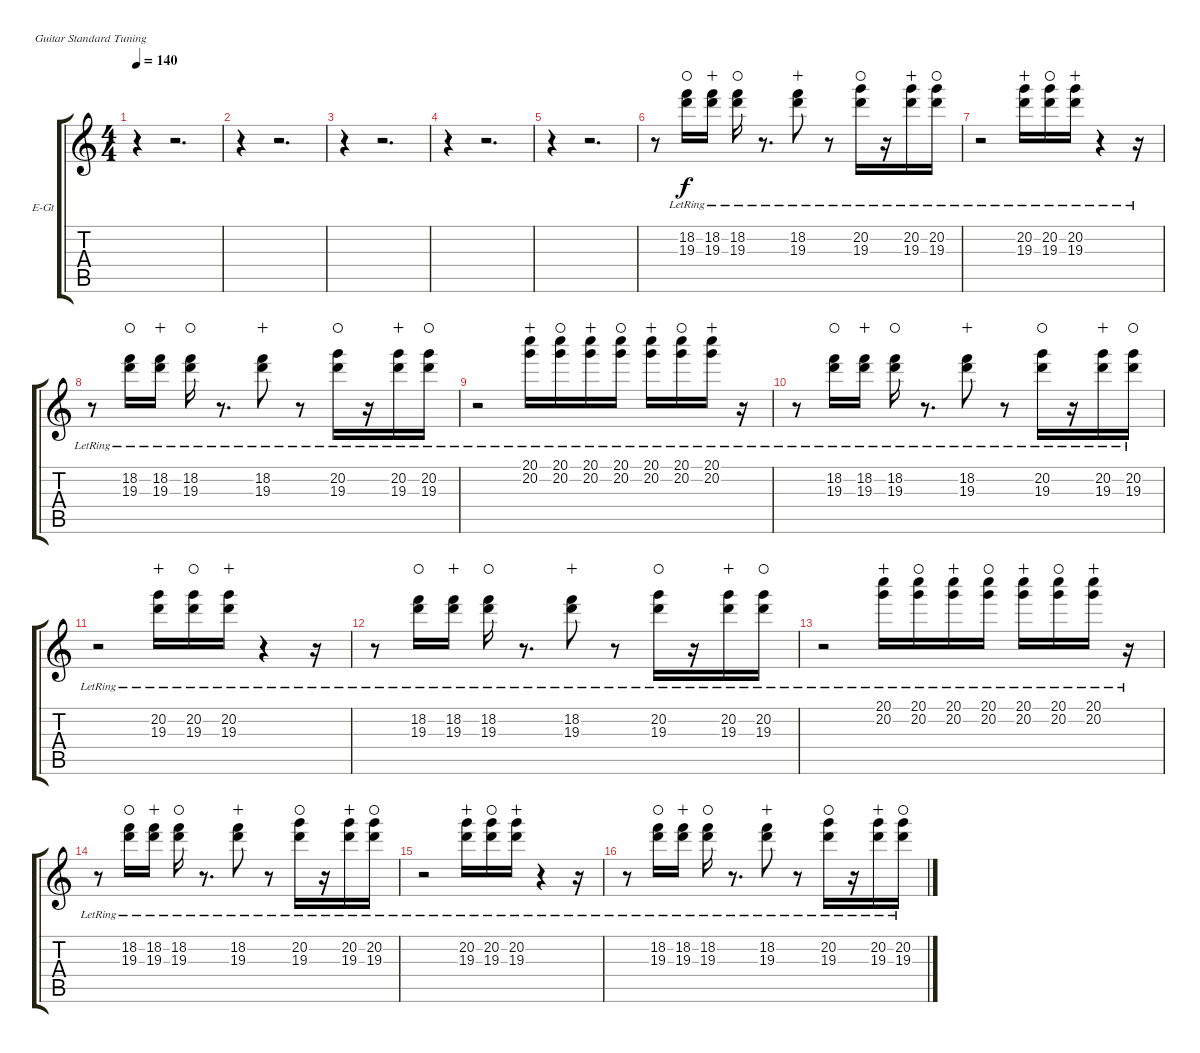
\bracketExtendMode groupsimilarinstruments
\firstSystemTrackNameOrientation horizontal
\otherSystemsTrackNameOrientation horizontal
\track ("Josh 1" "E-Gt") {instrument overdrivenguitar}
\staff {score tabs}
\tuning (E4 B3 G3 D3 A2 E2)
\ts (4 4)
\tempo 140
\clef g2
\ks c
r.4{dy f} r.2{d} |
r.4 r.2{d} |
r.4 r.2{d} |
r.4 r.2{d} |
r.4 r.2{d} |
r.8 (18.2{lr} 19.3{lr}).16{waho} (18.2{lr} 19.3{lr}).16{wahc} (18.2{lr} 19.3{lr}).16{waho} r.8{d} (18.2{lr} 19.3{lr}).8{wahc} r.8 (20.2{lr} 19.3{lr}).16{waho} r.16 (20.2{lr} 19.3{lr}).16{wahc} (20.2{lr} 19.3{lr}).16{waho} |
r.2 (20.2{lr} 19.3{lr}).16{wahc} (20.2{lr} 19.3{lr}).16{waho} (20.2{lr} 19.3{lr}).16{wahc} r.4 r.16 |
r.8 (18.2{lr} 19.3{lr}).16{waho} (18.2{lr} 19.3{lr}).16{wahc} (18.2{lr} 19.3{lr}).16{waho} r.8{d} (18.2{lr} 19.3{lr}).8{wahc} r.8 (20.2{lr} 19.3{lr}).16{waho} r.16 (20.2{lr} 19.3{lr}).16{wahc} (20.2{lr} 19.3{lr}).16{waho} |
r.2 (20.1{lr} 20.2{lr}).16{wahc} (20.1{lr} 20.2{lr}).16{waho} (20.1{lr} 20.2{lr}).16{wahc} (20.1{lr} 20.2{lr}).16{waho} (20.1{lr} 20.2{lr}).16{wahc} (20.1{lr} 20.2{lr}).16{waho} (20.1{lr} 20.2{lr}).16{wahc} r.16 |
r.8 (18.2{lr} 19.3{lr}).16{waho} (18.2{lr} 19.3{lr}).16{wahc} (18.2{lr} 19.3{lr}).16{waho} r.8{d} (18.2{lr} 19.3{lr}).8{wahc} r.8 (20.2{lr} 19.3{lr}).16{waho} r.16 (20.2{lr} 19.3{lr}).16{wahc} (20.2{lr} 19.3{lr}).16{waho} |
r.2 (20.2{lr} 19.3{lr}).16{wahc} (20.2{lr} 19.3{lr}).16{waho} (20.2{lr} 19.3{lr}).16{wahc} r.4 r.16 |
r.8 (18.2{lr} 19.3{lr}).16{waho} (18.2{lr} 19.3{lr}).16{wahc} (18.2{lr} 19.3{lr}).16{waho} r.8{d} (18.2{lr} 19.3{lr}).8{wahc} r.8 (20.2{lr} 19.3{lr}).16{waho} r.16 (20.2{lr} 19.3{lr}).16{wahc} (20.2{lr} 19.3{lr}).16{waho} |
r.2 (20.1{lr} 20.2{lr}).16{wahc} (20.1{lr} 20.2{lr}).16{waho} (20.1{lr} 20.2{lr}).16{wahc} (20.1{lr} 20.2{lr}).16{waho} (20.1{lr} 20.2{lr}).16{wahc} (20.1{lr} 20.2{lr}).16{waho} (20.1{lr} 20.2{lr}).16{wahc} r.16 |
r.8 (18.2{lr} 19.3{lr}).16{waho} (18.2{lr} 19.3{lr}).16{wahc} (18.2{lr} 19.3{lr}).16{waho} r.8{d} (18.2{lr} 19.3{lr}).8{wahc} r.8 (20.2{lr} 19.3{lr}).16{waho} r.16 (20.2{lr} 19.3{lr}).16{wahc} (20.2{lr} 19.3{lr}).16{waho} |
r.2 (20.2{lr} 19.3{lr}).16{wahc} (20.2{lr} 19.3{lr}).16{waho} (20.2{lr} 19.3{lr}).16{wahc} r.4 r.16 |
r.8 (18.2{lr} 19.3{lr}).16{waho} (18.2{lr} 19.3{lr}).16{wahc} (18.2{lr} 19.3{lr}).16{waho} r.8{d} (18.2{lr} 19.3{lr}).8{wahc} r.8 (20.2{lr} 19.3{lr}).16{waho} r.16 (20.2{lr} 19.3{lr}).16{wahc} (20.2{lr} 19.3{lr}).16{waho}
